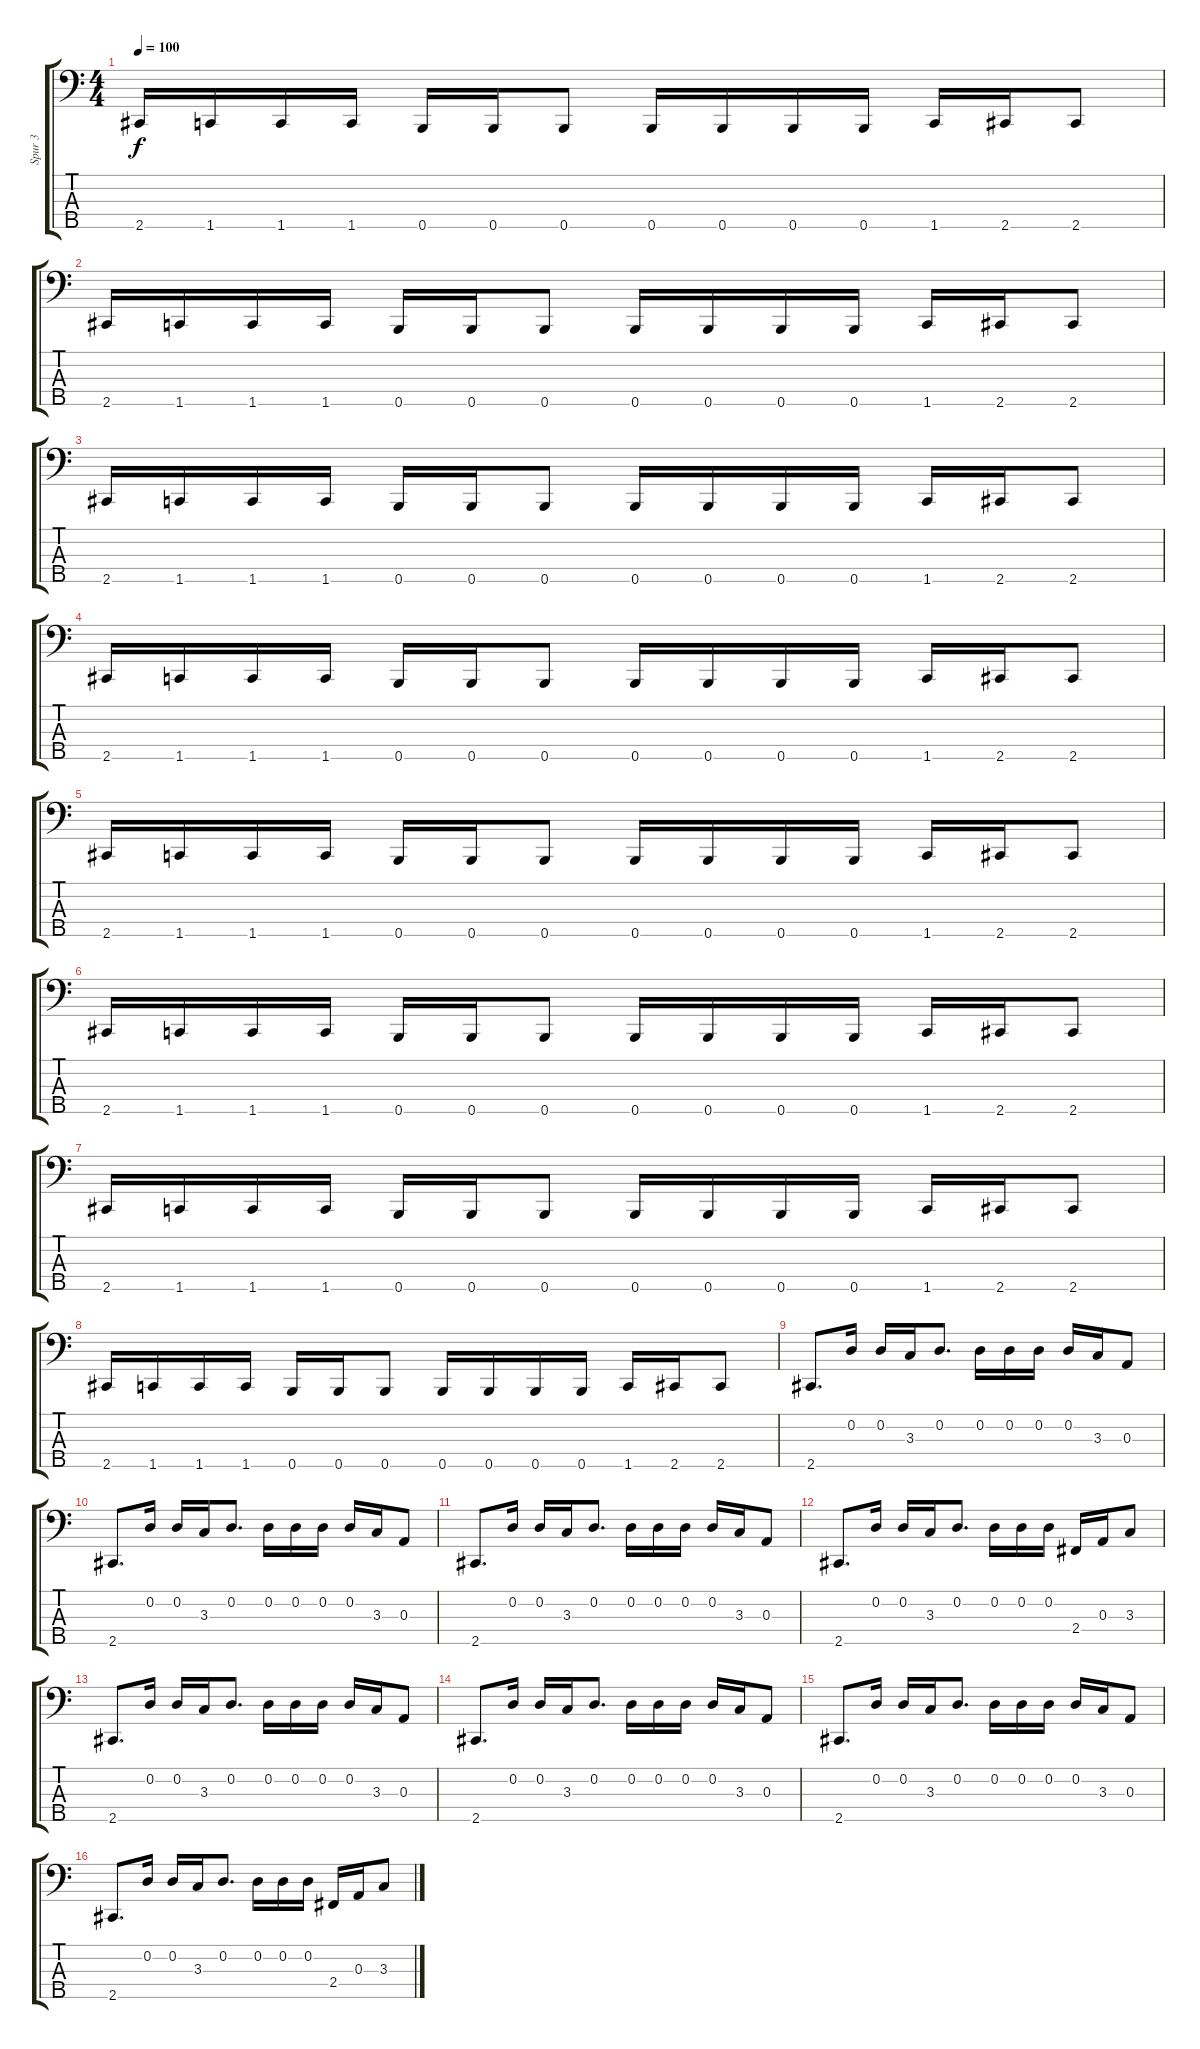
\track ("Spur 3" "Spur 3") {instrument electricbassfinger}
\staff {score tabs}
\tuning (G2 D2 A1 E1 B0) {hide}
\ts (4 4)
\tempo 100
\clef f4
\ks c
2.5.16{dy f} 1.5.16 1.5.16 1.5.16 0.5.16 0.5.16 0.5.8 0.5.16 0.5.16 0.5.16 0.5.16 1.5.16 2.5.16 2.5.8 |
2.5.16 1.5.16 1.5.16 1.5.16 0.5.16 0.5.16 0.5.8 0.5.16 0.5.16 0.5.16 0.5.16 1.5.16 2.5.16 2.5.8 |
2.5.16 1.5.16 1.5.16 1.5.16 0.5.16 0.5.16 0.5.8 0.5.16 0.5.16 0.5.16 0.5.16 1.5.16 2.5.16 2.5.8 |
2.5.16 1.5.16 1.5.16 1.5.16 0.5.16 0.5.16 0.5.8 0.5.16 0.5.16 0.5.16 0.5.16 1.5.16 2.5.16 2.5.8 |
2.5.16 1.5.16 1.5.16 1.5.16 0.5.16 0.5.16 0.5.8 0.5.16 0.5.16 0.5.16 0.5.16 1.5.16 2.5.16 2.5.8 |
2.5.16 1.5.16 1.5.16 1.5.16 0.5.16 0.5.16 0.5.8 0.5.16 0.5.16 0.5.16 0.5.16 1.5.16 2.5.16 2.5.8 |
2.5.16 1.5.16 1.5.16 1.5.16 0.5.16 0.5.16 0.5.8 0.5.16 0.5.16 0.5.16 0.5.16 1.5.16 2.5.16 2.5.8 |
2.5.16 1.5.16 1.5.16 1.5.16 0.5.16 0.5.16 0.5.8 0.5.16 0.5.16 0.5.16 0.5.16 1.5.16 2.5.16 2.5.8 |
2.5.8{d} 0.2.16 0.2.16 3.3.16 0.2.8{d} 0.2.16 0.2.16 0.2.16 0.2.16 3.3.16 0.3.8 |
2.5.8{d} 0.2.16 0.2.16 3.3.16 0.2.8{d} 0.2.16 0.2.16 0.2.16 0.2.16 3.3.16 0.3.8 |
2.5.8{d} 0.2.16 0.2.16 3.3.16 0.2.8{d} 0.2.16 0.2.16 0.2.16 0.2.16 3.3.16 0.3.8 |
2.5.8{d} 0.2.16 0.2.16 3.3.16 0.2.8{d} 0.2.16 0.2.16 0.2.16 2.4.16 0.3.16 3.3.8 |
2.5.8{d} 0.2.16 0.2.16 3.3.16 0.2.8{d} 0.2.16 0.2.16 0.2.16 0.2.16 3.3.16 0.3.8 |
2.5.8{d} 0.2.16 0.2.16 3.3.16 0.2.8{d} 0.2.16 0.2.16 0.2.16 0.2.16 3.3.16 0.3.8 |
2.5.8{d} 0.2.16 0.2.16 3.3.16 0.2.8{d} 0.2.16 0.2.16 0.2.16 0.2.16 3.3.16 0.3.8 |
2.5.8{d} 0.2.16 0.2.16 3.3.16 0.2.8{d} 0.2.16 0.2.16 0.2.16 2.4.16 0.3.16 3.3.8
